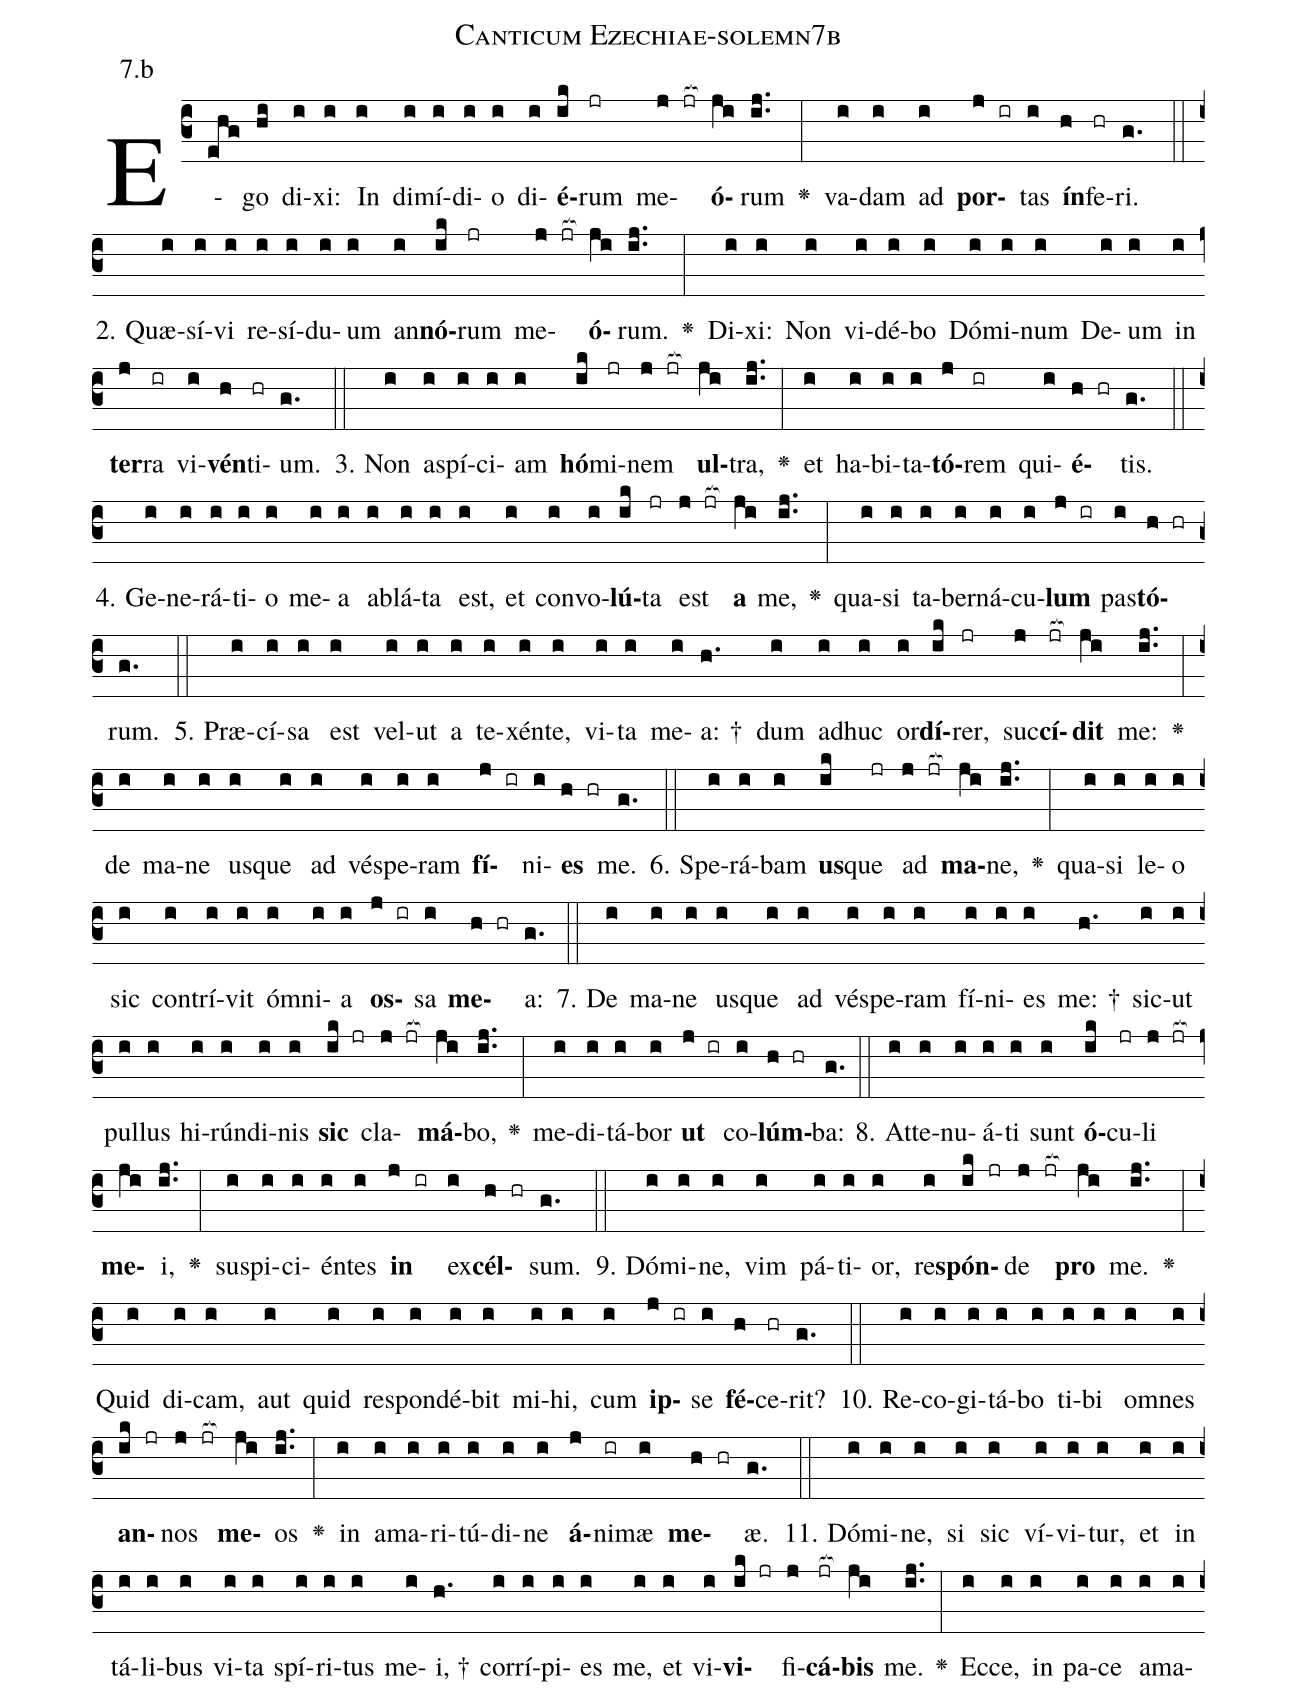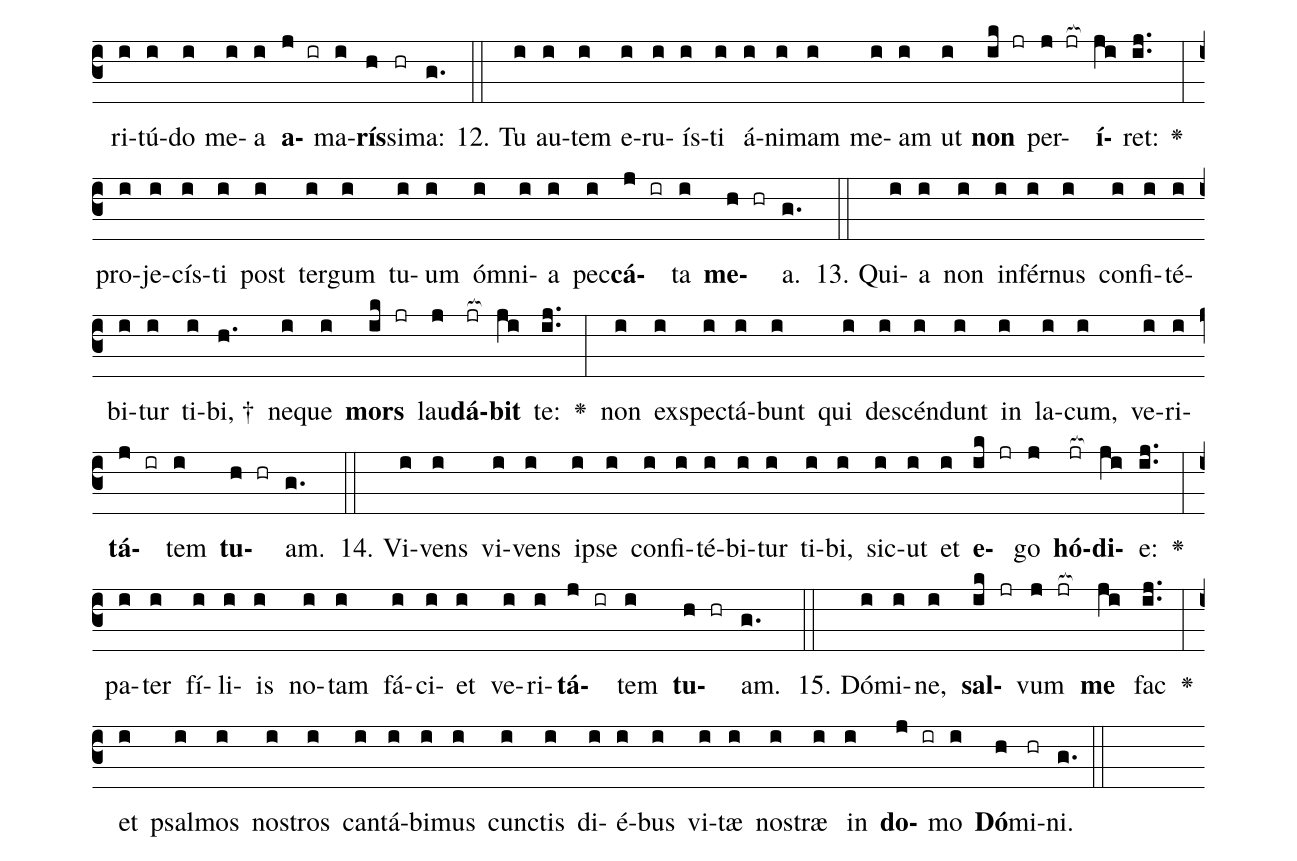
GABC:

name: Canticum Ezechiae-solemn7b;
annotation: 7.b;
%%
(c3)E(ehg)go(hi) di(i)xi:(i) In(i) di(i)mí(i)di(i)o(i) di(i)<b>é</b>(ik)rum(jr) me(j jr[ocb:1{])<b>ó</b>(ji[ocb:0}])rum(ij..) <v>\greheightstar</v>(:) va(i)dam(i) ad(i) <b>por</b>(j ir)tas(i) <b>ín</b>(h)fe(hr)ri.(g.) (::)
2. Quæ(i)sí(i)vi(i) re(i)sí(i)du(i)um(i) an(i)<b>nó</b>(ik)rum(jr) me(j jr[ocb:1{])<b>ó</b>(ji[ocb:0}])rum.(ij..) <v>\greheightstar</v>(:) Di(i)xi:(i) Non(i) vi(i)dé(i)bo(i) Dó(i)mi(i)num(i) De(i)um(i) in(i) <b>ter</b>(j)ra(ir) vi(i)<b>vén</b>(h)ti(hr)um.(g.) (::)
3. Non(i) a(i)spí(i)ci(i)am(i) <b>hó</b>(ik)mi(jr)nem(j jr[ocb:1{]) <b>ul</b>(ji[ocb:0}])tra,(ij..) <v>\greheightstar</v>(:) et(i) ha(i)bi(i)ta(i)<b>tó</b>(j)rem(ir) qui(i)<b>é</b>(h hr)tis.(g.) (::)
4. Ge(i)ne(i)rá(i)ti(i)o(i) me(i)a(i) ab(i)lá(i)ta(i) est,(i) et(i) con(i)vo(i)<b>lú</b>(ik)ta(jr) est(j jr[ocb:1{]) <b>a</b>(ji[ocb:0}]) me,(ij..) <v>\greheightstar</v>(:) qua(i)si(i) ta(i)ber(i)ná(i)cu(i)<b>lum</b>(j ir) pas(i)<b>tó</b>(h hr)rum.(g.) (::)
5. Præ(i)cí(i)sa(i) est(i) vel(i)ut(i) a(i) te(i)xén(i)te,(i) vi(i)ta(i) me(i)a: †(h.) dum(i) ad(i)huc(i) or(i)<b>dí</b>(ik)rer,(jr) suc(j)<b>cí</b>(jr[ocb:1{])<b>dit</b>(ji[ocb:0}]) me:(ij..) <v>\greheightstar</v>(:) de(i) ma(i)ne(i) us(i)que(i) ad(i) vés(i)pe(i)ram(i) <b>fí</b>(j ir)ni(i)<b>es</b>(h hr) me.(g.) (::)
6. Spe(i)rá(i)bam(i) <b>us</b>(ik)que(jr) ad(j jr[ocb:1{]) <b>ma</b>(ji[ocb:0}])ne,(ij..) <v>\greheightstar</v>(:) qua(i)si(i) le(i)o(i) sic(i) con(i)trí(i)vit(i) óm(i)ni(i)a(i) <b>os</b>(j ir)sa(i) <b>me</b>(h hr)a:(g.) (::)
7. De(i) ma(i)ne(i) us(i)que(i) ad(i) vés(i)pe(i)ram(i) fí(i)ni(i)es(i) me: †(h.) sic(i)ut(i) pul(i)lus(i) hi(i)rún(i)di(i)nis(i) <b>sic</b>(ik jr) cla(j jr[ocb:1{])<b>má</b>(ji[ocb:0}])bo,(ij..) <v>\greheightstar</v>(:) me(i)di(i)tá(i)bor(i) <b>ut</b>(j ir) co(i)<b>lúm</b>(h hr)ba:(g.) (::)
8. At(i)te(i)nu(i)á(i)ti(i) sunt(i) <b>ó</b>(ik)cu(jr)li(j jr[ocb:1{]) <b>me</b>(ji[ocb:0}])i,(ij..) <v>\greheightstar</v>(:) su(i)spi(i)ci(i)én(i)tes(i) <b>in</b>(j ir) ex(i)<b>cél</b>(h hr)sum.(g.) (::)
9. Dó(i)mi(i)ne,(i) vim(i) pá(i)ti(i)or,(i) re(i)<b>spón</b>(ik jr)de(j jr[ocb:1{]) <b>pro</b>(ji[ocb:0}]) me.(ij..) <v>\greheightstar</v>(:) Quid(i) di(i)cam,(i) aut(i) quid(i) re(i)spon(i)dé(i)bit(i) mi(i)hi,(i) cum(i) <b>ip</b>(j ir)se(i) <b>fé</b>(h)ce(hr)rit?(g.) (::)
10. Re(i)co(i)gi(i)tá(i)bo(i) ti(i)bi(i) om(i)nes(i) <b>an</b>(ik jr)nos(j jr[ocb:1{]) <b>me</b>(ji[ocb:0}])os(ij..) <v>\greheightstar</v>(:) in(i) a(i)ma(i)ri(i)tú(i)di(i)ne(i) <b>á</b>(j)ni(ir)mæ(i) <b>me</b>(h hr)æ.(g.) (::)
11. Dó(i)mi(i)ne,(i) si(i) sic(i) ví(i)vi(i)tur,(i) et(i) in(i) tá(i)li(i)bus(i) vi(i)ta(i) spí(i)ri(i)tus(i) me(i)i, †(h.) cor(i)rí(i)pi(i)es(i) me,(i) et(i) vi(i)<b>vi</b>(ik jr)fi(j)<b>cá</b>(jr[ocb:1{])<b>bis</b>(ji[ocb:0}]) me.(ij..) <v>\greheightstar</v>(:) Ec(i)ce,(i) in(i) pa(i)ce(i) a(i)ma(i)ri(i)tú(i)do(i) me(i)a(i) <b>a</b>(j ir)ma(i)<b>rís</b>(h)si(hr)ma:(g.) (::)
12. Tu(i) au(i)tem(i) e(i)ru(i)ís(i)ti(i) á(i)ni(i)mam(i) me(i)am(i) ut(i) <b>non</b>(ik jr) per(j jr[ocb:1{])<b>í</b>(ji[ocb:0}])ret:(ij..) <v>\greheightstar</v>(:) pro(i)je(i)cís(i)ti(i) post(i) ter(i)gum(i) tu(i)um(i) óm(i)ni(i)a(i) pec(i)<b>cá</b>(j ir)ta(i) <b>me</b>(h hr)a.(g.) (::)
13. Qui(i)a(i) non(i) in(i)fér(i)nus(i) con(i)fi(i)té(i)bi(i)tur(i) ti(i)bi, †(h.) ne(i)que(i) <b>mors</b>(ik jr) lau(j)<b>dá</b>(jr[ocb:1{])<b>bit</b>(ji[ocb:0}]) te:(ij..) <v>\greheightstar</v>(:) non(i) ex(i)spec(i)tá(i)bunt(i) qui(i) de(i)scén(i)dunt(i) in(i) la(i)cum,(i) ve(i)ri(i)<b>tá</b>(j ir)tem(i) <b>tu</b>(h hr)am.(g.) (::)
14. Vi(i)vens(i) vi(i)vens(i) ip(i)se(i) con(i)fi(i)té(i)bi(i)tur(i) ti(i)bi,(i) sic(i)ut(i) et(i) <b>e</b>(ik jr)go(j) <b>hó</b>(jr[ocb:1{])<b>di</b>(ji[ocb:0}])e:(ij..) <v>\greheightstar</v>(:) pa(i)ter(i) fí(i)li(i)is(i) no(i)tam(i) fá(i)ci(i)et(i) ve(i)ri(i)<b>tá</b>(j ir)tem(i) <b>tu</b>(h hr)am.(g.) (::)
15. Dó(i)mi(i)ne,(i) <b>sal</b>(ik jr)vum(j jr[ocb:1{]) <b>me</b>(ji[ocb:0}]) fac(ij..) <v>\greheightstar</v>(:) et(i) psal(i)mos(i) nos(i)tros(i) can(i)tá(i)bi(i)mus(i) cunc(i)tis(i) di(i)é(i)bus(i) vi(i)tæ(i) nos(i)træ(i) in(i) <b>do</b>(j ir)mo(i) <b>Dó</b>(h)mi(hr)ni.(g.) (::)
